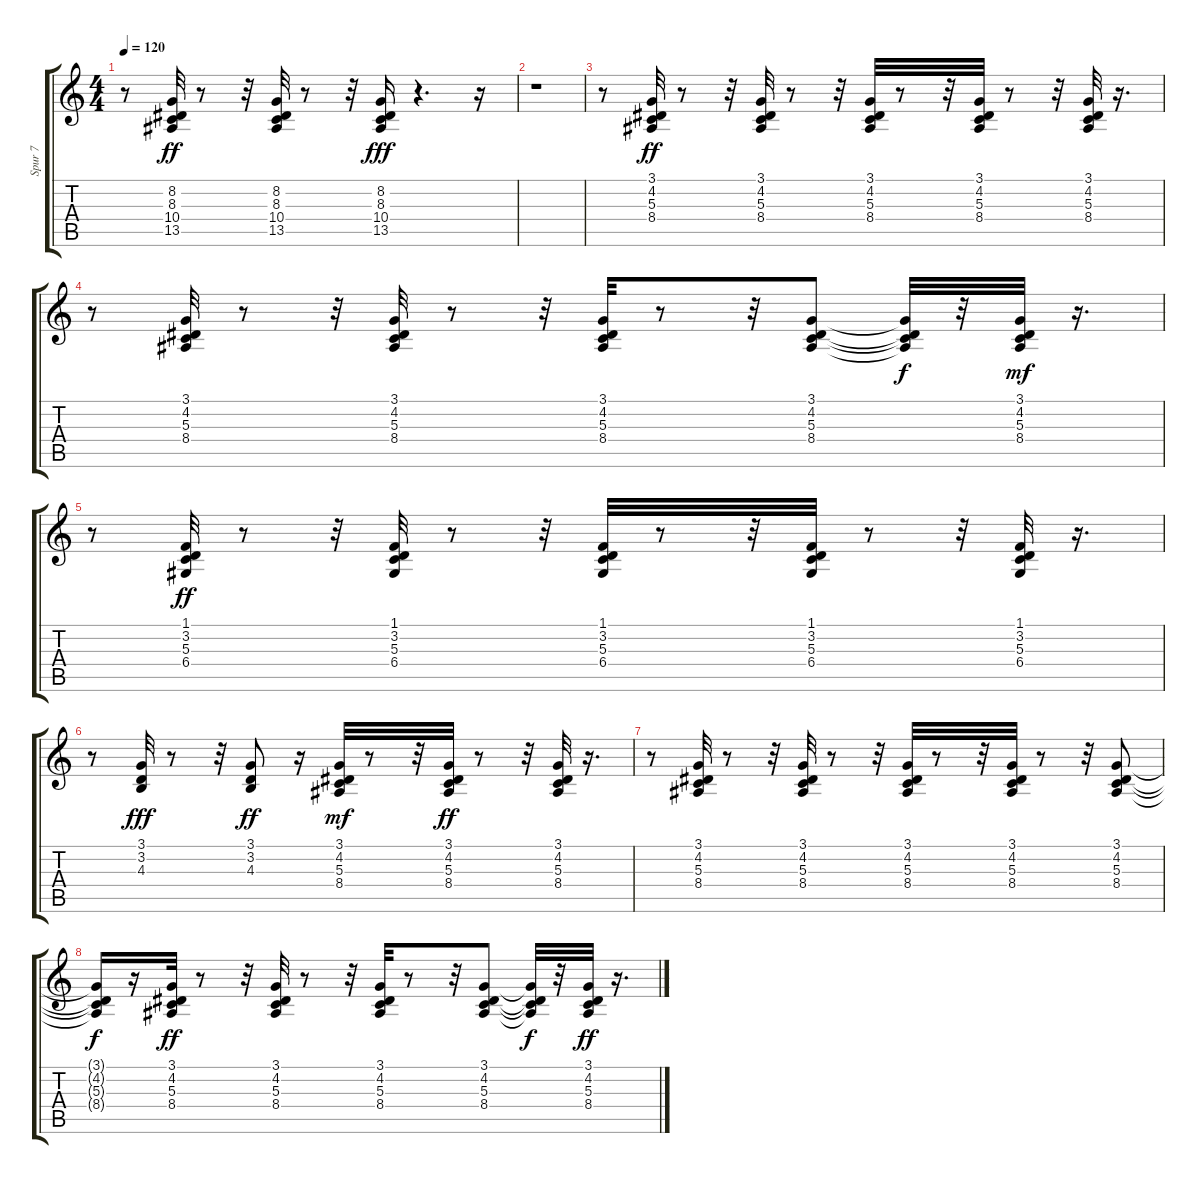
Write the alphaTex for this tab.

\track ("Spur 7" "Spur 7") {instrument pad3polysynth}
\staff {score tabs}
\tuning (E4 B3 G3 D3 A2 E2) {hide}
\ts (4 4)
\tempo 120
\clef g2
\ks c
r.8{dy ff} (8.2 8.3 10.4 13.5).32 r.8 r.32 (8.2 8.3 10.4 13.5).32 r.8 r.32 (8.2 8.3 10.4 13.5).16{dy fff} r.4{d} r.16 |
r.1 |
r.8 (3.1 4.2 5.3 8.4).32{dy ff} r.8 r.32 (3.1 4.2 5.3 8.4).32 r.8 r.32 (3.1 4.2 5.3 8.4).32 r.8 r.32 (3.1 4.2 5.3 8.4).32 r.8 r.32 (3.1 4.2 5.3 8.4).32 r.16{d} |
r.8 (3.1 4.2 5.3 8.4).32 r.8 r.32 (3.1 4.2 5.3 8.4).32 r.8 r.32 (3.1 4.2 5.3 8.4).32 r.8 r.32 (3.1 4.2 5.3 8.4).8 (3.1{t} 4.2{t} 5.3{t} 8.4{t}).32{dy f} r.32 (3.1 4.2 5.3 8.4).32{dy mf} r.16{d} |
r.8 (1.1 3.2 5.3 6.4).32{dy ff} r.8 r.32 (1.1 3.2 5.3 6.4).32 r.8 r.32 (1.1 3.2 5.3 6.4).32 r.8 r.32 (1.1 3.2 5.3 6.4).32 r.8 r.32 (1.1 3.2 5.3 6.4).32 r.16{d} |
r.8 (3.1 3.2 4.3).32{dy fff} r.8 r.32 (3.1 3.2 4.3).8{dy ff} r.16 (3.1 4.2 5.3 8.4).32{dy mf} r.8 r.32 (3.1 4.2 5.3 8.4).32{dy ff} r.8 r.32 (3.1 4.2 5.3 8.4).32 r.16{d} |
r.8 (3.1 4.2 5.3 8.4).32 r.8 r.32 (3.1 4.2 5.3 8.4).32 r.8 r.32 (3.1 4.2 5.3 8.4).32 r.8 r.32 (3.1 4.2 5.3 8.4).32 r.8 r.32 (3.1 4.2 5.3 8.4).8 |
(3.1{t} 4.2{t} 5.3{t} 8.4{t}).16{dy f} r.16 (3.1 4.2 5.3 8.4).32{dy ff} r.8 r.32 (3.1 4.2 5.3 8.4).32 r.8 r.32 (3.1 4.2 5.3 8.4).32 r.8 r.32 (3.1 4.2 5.3 8.4).8 (3.1{t} 4.2{t} 5.3{t} 8.4{t}).32{dy f} r.32 (3.1 4.2 5.3 8.4).32{dy ff} r.16{d}
